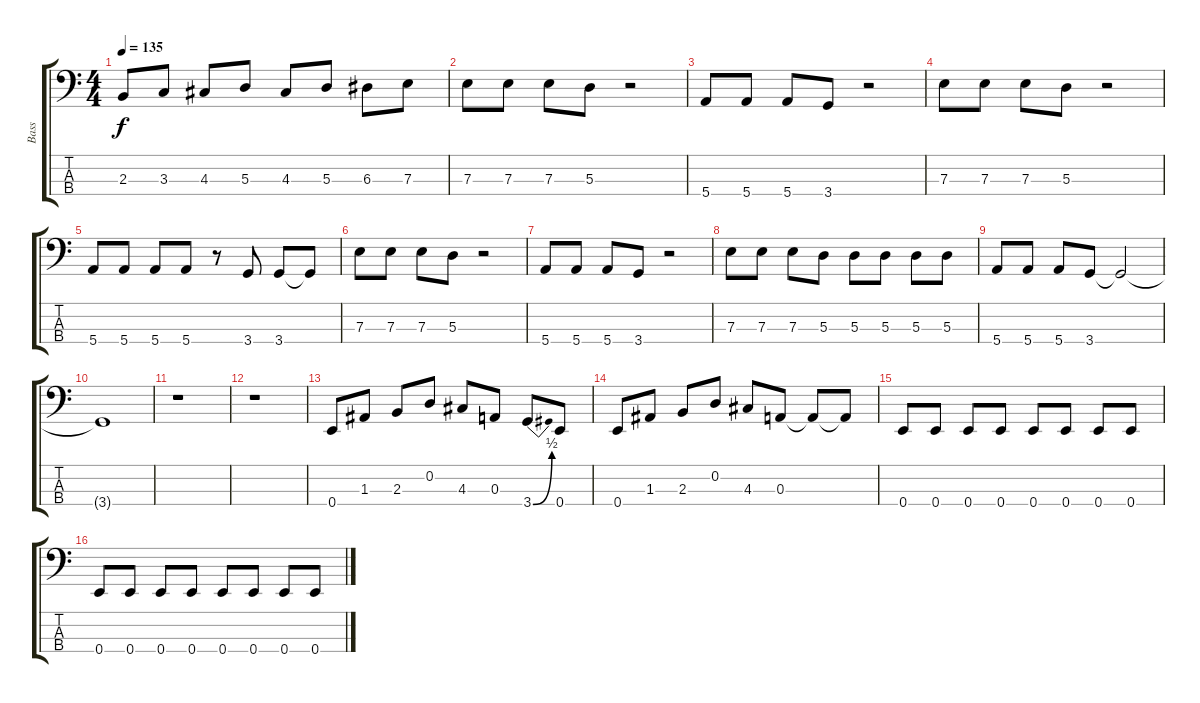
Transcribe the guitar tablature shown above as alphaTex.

\track ("Bass" "Bass") {instrument electricbassfinger}
\staff {score tabs}
\tuning (G2 D2 A1 E1) {hide}
\ts (4 4)
\tempo 135
\clef f4
\ks c
2.3.8{dy f} 3.3.8 4.3.8 5.3.8 4.3.8 5.3.8 6.3.8 7.3.8 |
7.3.8 7.3.8 7.3.8 5.3.8 r.2 |
5.4.8 5.4.8 5.4.8 3.4.8 r.2 |
7.3.8 7.3.8 7.3.8 5.3.8 r.2 |
5.4.8 5.4.8 5.4.8 5.4.8 r.8 3.4.8 3.4.8 3.4{t}.8 |
7.3.8 7.3.8 7.3.8 5.3.8 r.2 |
5.4.8 5.4.8 5.4.8 3.4.8 r.2 |
7.3.8 7.3.8 7.3.8 5.3.8 5.3.8 5.3.8 5.3.8 5.3.8 |
5.4.8 5.4.8 5.4.8 3.4.8 3.4{t}.2 |
3.4{t}.1 |
r.1 |
r.1 |
0.4.8 1.3.8 2.3.8 0.2.8 4.3.8 0.3.8 3.4{be (bend 0 0 60 2)}.8 0.4.8 |
0.4.8 1.3.8 2.3.8 0.2.8 4.3.8 0.3.8 0.3{t}.8 0.3{t}.8 |
0.4.8 0.4.8 0.4.8 0.4.8 0.4.8 0.4.8 0.4.8 0.4.8 |
0.4.8 0.4.8 0.4.8 0.4.8 0.4.8 0.4.8 0.4.8 0.4.8
